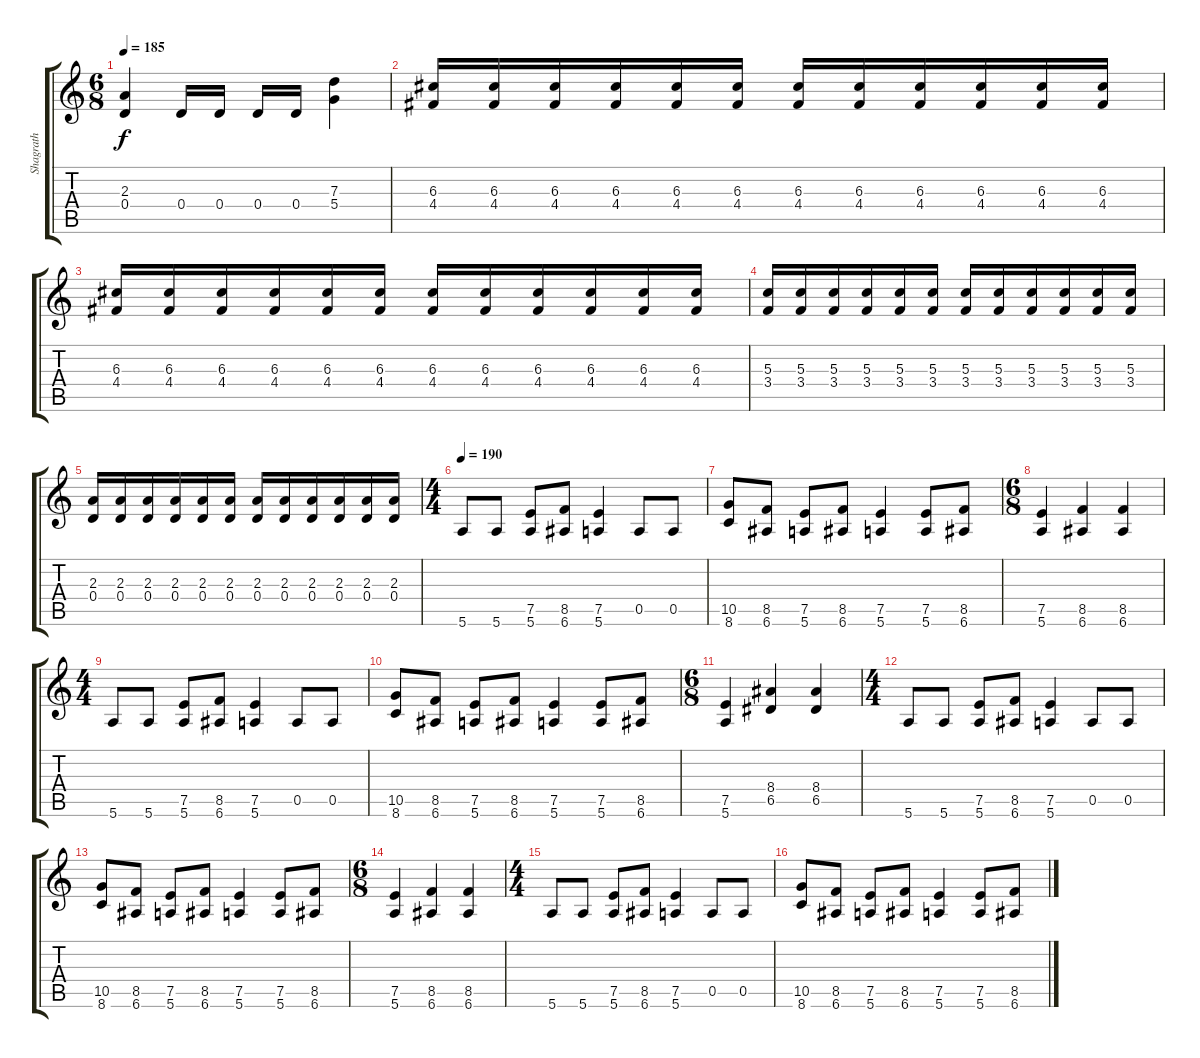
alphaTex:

\track ("Shagrath" "Shagrath") {instrument distortionguitar}
\staff {score tabs}
\tuning (E4 B3 G3 D3 A2 E2) {hide}
\ts (6 8)
\tempo 185
\clef g2
\ks c
(2.3 0.4).4{dy f} 0.4.16 0.4.16 0.4.16 0.4.16 (7.3 5.4).4 |
(6.3 4.4).16 (6.3 4.4).16 (6.3 4.4).16 (6.3 4.4).16 (6.3 4.4).16 (6.3 4.4).16 (6.3 4.4).16 (6.3 4.4).16 (6.3 4.4).16 (6.3 4.4).16 (6.3 4.4).16 (6.3 4.4).16 |
(6.3 4.4).16 (6.3 4.4).16 (6.3 4.4).16 (6.3 4.4).16 (6.3 4.4).16 (6.3 4.4).16 (6.3 4.4).16 (6.3 4.4).16 (6.3 4.4).16 (6.3 4.4).16 (6.3 4.4).16 (6.3 4.4).16 |
(5.3 3.4).16 (5.3 3.4).16 (5.3 3.4).16 (5.3 3.4).16 (5.3 3.4).16 (5.3 3.4).16 (5.3 3.4).16 (5.3 3.4).16 (5.3 3.4).16 (5.3 3.4).16 (5.3 3.4).16 (5.3 3.4).16 |
(2.3 0.4).16 (2.3 0.4).16 (2.3 0.4).16 (2.3 0.4).16 (2.3 0.4).16 (2.3 0.4).16 (2.3 0.4).16 (2.3 0.4).16 (2.3 0.4).16 (2.3 0.4).16 (2.3 0.4).16 (2.3 0.4).16 |
\ts (4 4)
\tempo 190
5.6.8 5.6.8 (7.5 5.6).8 (8.5 6.6).8 (7.5 5.6).4 0.5.8 0.5.8 |
(10.5 8.6).8 (8.5 6.6).8 (7.5 5.6).8 (8.5 6.6).8 (7.5 5.6).4 (7.5 5.6).8 (8.5 6.6).8 |
\ts (6 8)
(7.5 5.6).4 (8.5 6.6).4 (8.5 6.6).4 |
\ts (4 4)
5.6.8 5.6.8 (7.5 5.6).8 (8.5 6.6).8 (7.5 5.6).4 0.5.8 0.5.8 |
(10.5 8.6).8 (8.5 6.6).8 (7.5 5.6).8 (8.5 6.6).8 (7.5 5.6).4 (7.5 5.6).8 (8.5 6.6).8 |
\ts (6 8)
(7.5 5.6).4 (8.4 6.5).4 (8.4 6.5).4 |
\ts (4 4)
5.6.8 5.6.8 (7.5 5.6).8 (8.5 6.6).8 (7.5 5.6).4 0.5.8 0.5.8 |
(10.5 8.6).8 (8.5 6.6).8 (7.5 5.6).8 (8.5 6.6).8 (7.5 5.6).4 (7.5 5.6).8 (8.5 6.6).8 |
\ts (6 8)
(7.5 5.6).4 (8.5 6.6).4 (8.5 6.6).4 |
\ts (4 4)
5.6.8 5.6.8 (7.5 5.6).8 (8.5 6.6).8 (7.5 5.6).4 0.5.8 0.5.8 |
(10.5 8.6).8 (8.5 6.6).8 (7.5 5.6).8 (8.5 6.6).8 (7.5 5.6).4 (7.5 5.6).8 (8.5 6.6).8
